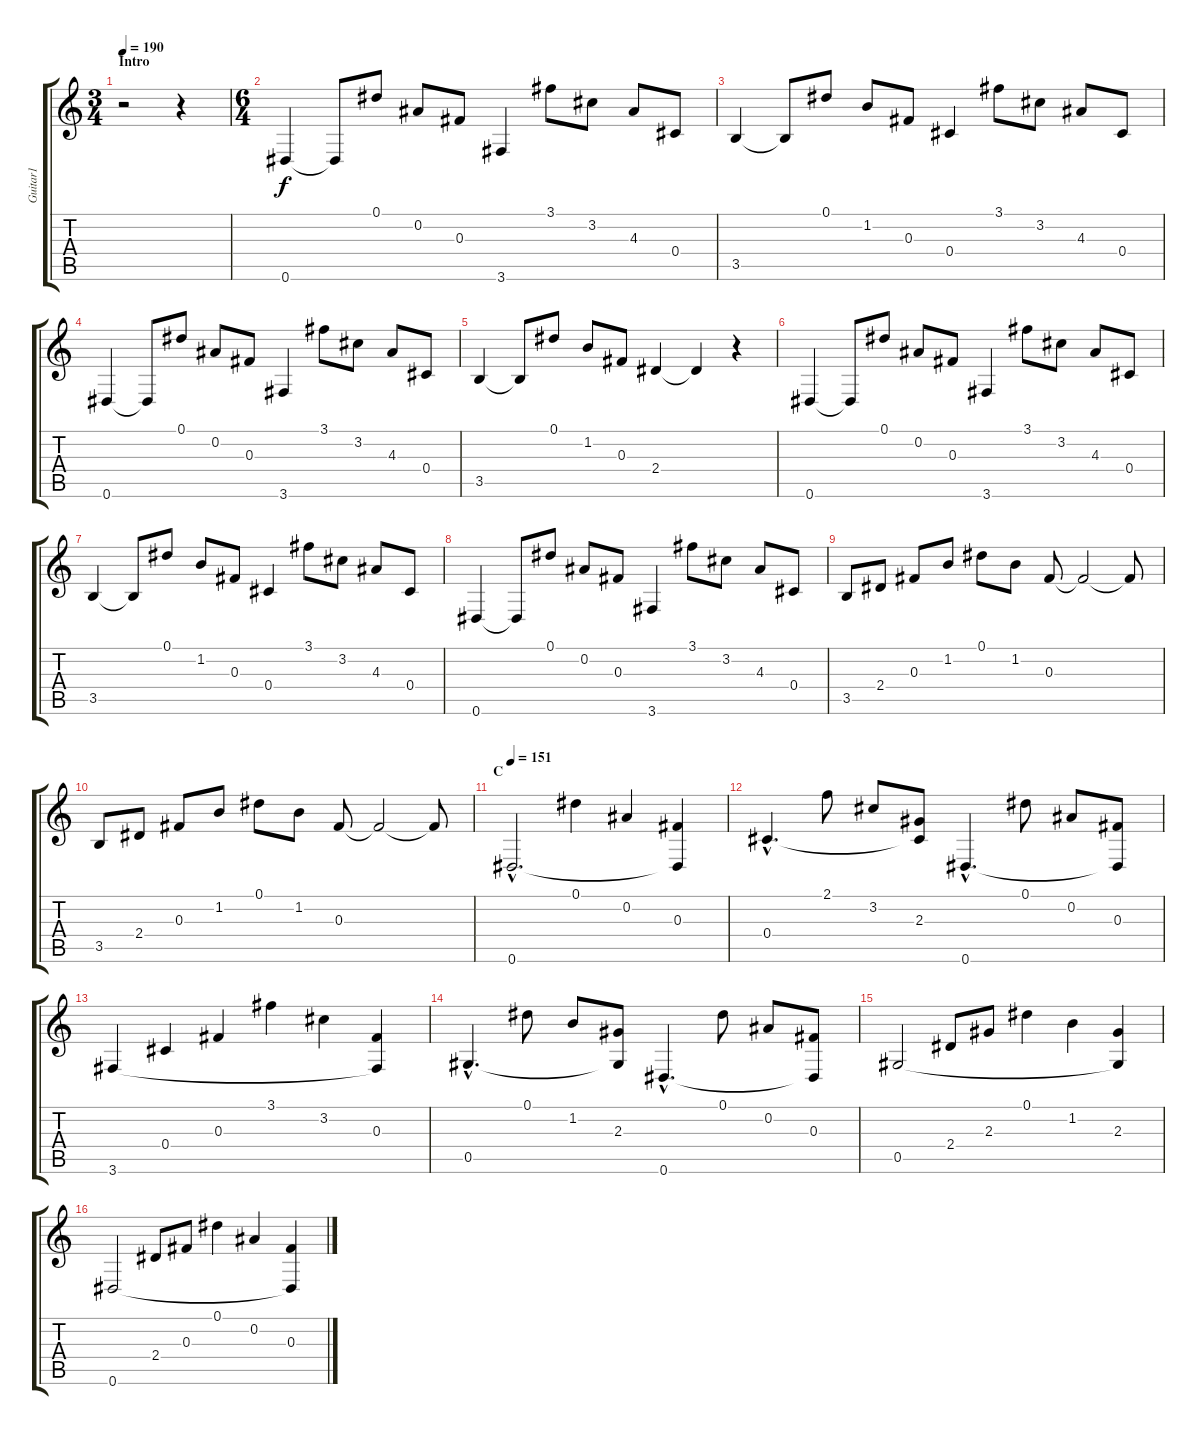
\track ("Guitar1" "Guitar1") {instrument distortionguitar}
\staff {score tabs}
\tuning (Eb4 Bb3 Gb3 Db3 Ab2 Eb2) {hide}
\ts (3 4)
\section ("" "Intro")
\tempo 190
\tempo 120
\tempo 190
\clef g2
\ks c
r.2{dy f instrument distortionguitar} r.4 |
\ts (6 4)
0.6.4{instrument electricguitarclean} 0.6{t}.8 0.1.8 0.2.8 0.3.8 3.6.4 3.1.8 3.2.8 4.3.8 0.4.8 |
3.5.4 3.5{t}.8 0.1.8 1.2.8 0.3.8 0.4.4 3.1.8 3.2.8 4.3.8 0.4.8 |
0.6.4 0.6{t}.8 0.1.8 0.2.8 0.3.8 3.6.4 3.1.8 3.2.8 4.3.8 0.4.8 |
3.5.4 3.5{t}.8 0.1.8 1.2.8 0.3.8 2.4.4 2.4{t}.4 r.4 |
0.6.4 0.6{t}.8 0.1.8 0.2.8 0.3.8 3.6.4 3.1.8 3.2.8 4.3.8 0.4.8 |
3.5.4 3.5{t}.8 0.1.8 1.2.8 0.3.8 0.4.4 3.1.8 3.2.8 4.3.8 0.4.8 |
0.6.4 0.6{t}.8 0.1.8 0.2.8 0.3.8 3.6.4 3.1.8 3.2.8 4.3.8 0.4.8 |
3.5.8 2.4.8 0.3.8 1.2.8 0.1.8 1.2.8 0.3.8 0.3{t}.2 0.3{t}.8 |
3.5.8 2.4.8 0.3.8 1.2.8 0.1.8 1.2.8 0.3.8 0.3{t}.2 0.3{t}.8 |
\section ("" "C")
\tempo 151
0.6{hac}.2{d} 0.1.4 0.2.4 (0.3 0.6{t}).4 |
0.4{hac}.4{d} 2.1.8 3.2.8 (2.3 0.4{t}).8 0.6{hac}.4{d} 0.1.8 0.2.8 (0.3 0.6{t}).8 |
3.6.4 0.4.4 0.3.4 3.1.4 3.2.4 (0.3 3.6{t}).4 |
0.5{hac}.4{d} 0.1.8 1.2.8 (2.3 0.5{t}).8 0.6{hac}.4{d} 0.1.8 0.2.8 (0.3 0.6{t}).8 |
0.5.2 2.4.8 2.3.8 0.1.4 1.2.4 (2.3 0.5{t}).4 |
0.6.2 2.4.8 0.3.8 0.1.4 0.2.4 (0.3 0.6{t}).4
